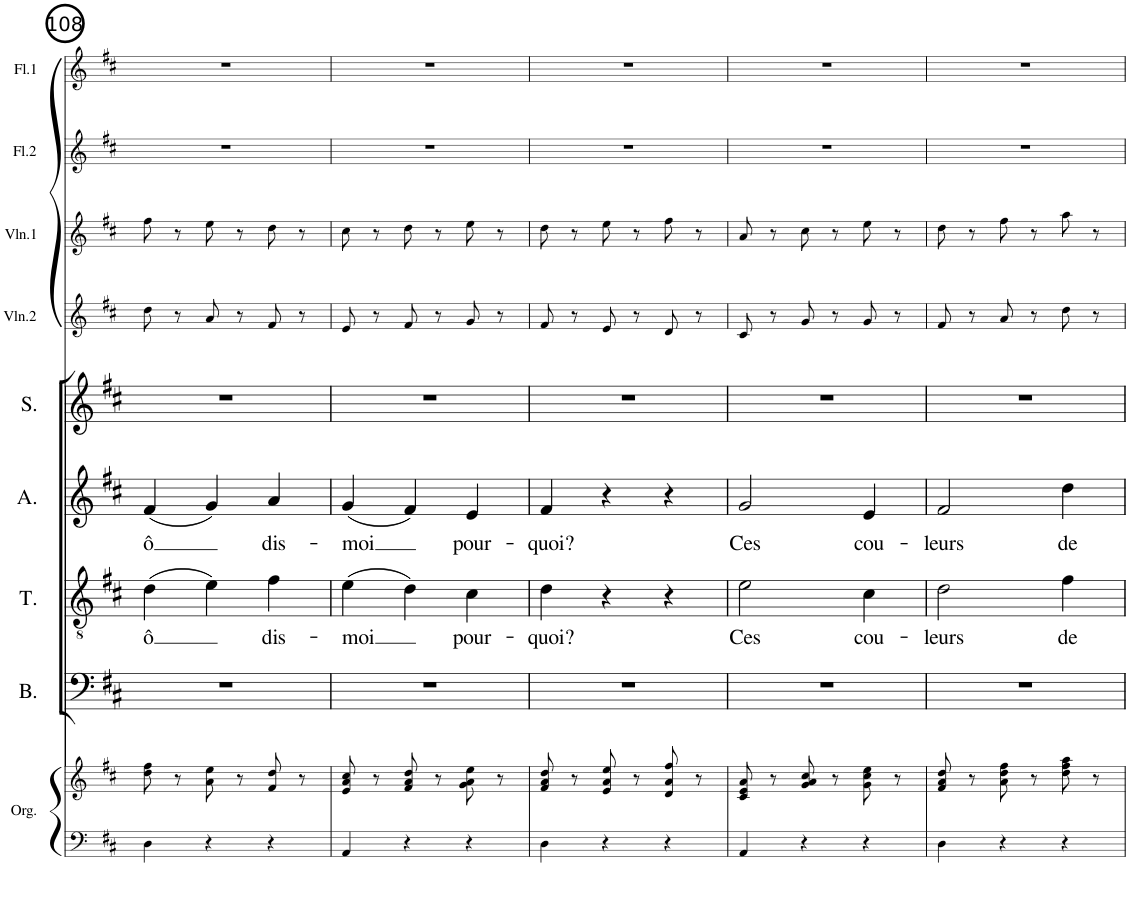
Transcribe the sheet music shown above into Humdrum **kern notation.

**kern	**kern	**kern	**kern	**text	**kern	**text	**kern	**kern	**kern	**kern	**kern
*part9	*part9	*part8	*part7	*part7	*part6	*part6	*part5	*part4	*part3	*part2	*part1
*staff10	*staff9	*staff8	*staff7	*staff7	*staff6	*staff6	*staff5	*staff4	*staff3	*staff2	*staff1
*I"Orgue	*	*I"Bass	*I"Ténor	*	*I"Alto	*	*I"Soprano	*I"Violon 2	*I"Violon 1	*I"Flûte 2	*I"Flûte 1
*I'Org.	*	*I'B.	*I'T.	*	*I'A.	*	*I'S.	*I'Vln.2	*I'Vln.1	*I'Fl.2	*I'Fl.1
!!LO:PB:g=z
*clefF4	*clefG2	*clefF4	*clefGv2	*	*clefG2	*	*clefG2	*clefG2	*clefG2	*clefG2	*clefG2
*k[f#c#]	*k[f#c#]	*k[f#c#]	*k[f#c#]	*	*k[f#c#]	*	*k[f#c#]	*k[f#c#]	*k[f#c#]	*k[f#c#]	*k[f#c#]
*M3/4	*M3/4	*M3/4	*M3/4	*	*M3/4	*	*M3/4	*M3/4	*M3/4	*M3/4	*M3/4
=108	=108	=108	=108	=108	=108	=108	=108	=108	=108	=108	=108
!	!	!	!	!LO:LY:b	!	!LO:LY:b	!	!	!	!	!
4D\	8dd\ 8ff#\	2.r	(4d\	ô	(4f#/	ô	2.r	8dd\	8ff#\	2.r	2.r
.	8r	.	.	.	.	.	.	8r	8r	.	.
4r	8a\ 8ee\	.	4e\)	.	4g/)	.	.	8a/	8ee\	.	.
.	8r	.	.	.	.	.	.	8r	8r	.	.
!	!	!	!	!LO:LY:b	!	!LO:LY:b	!	!	!	!	!
4r	8f#/ 8dd/	.	4f#\	dis-	4a/	dis-	.	8f#/	8dd\	.	.
.	8r	.	.	.	.	.	.	8r	8r	.	.
=109	=109	=109	=109	=109	=109	=109	=109	=109	=109	=109	=109
!	!	!	!	!LO:LY:b	!	!LO:LY:b	!	!	!	!	!
4AA/	8e/ 8a/ 8cc#/	2.r	(4e\	-moi	(4g/	-moi	2.r	8e/	8cc#\	2.r	2.r
.	8r	.	.	.	.	.	.	8r	8r	.	.
4r	8f#/ 8a/ 8dd/	.	4d\)	.	4f#/)	.	.	8f#/	8dd\	.	.
.	8r	.	.	.	.	.	.	8r	8r	.	.
!	!	!	!	!LO:LY:b	!	!LO:LY:b	!	!	!	!	!
4r	8g\ 8a\ 8ee\	.	4c#\	pour-	4e/	pour-	.	8g/	8ee\	.	.
.	8r	.	.	.	.	.	.	8r	8r	.	.
=110	=110	=110	=110	=110	=110	=110	=110	=110	=110	=110	=110
!	!	!	!	!LO:LY:b	!	!LO:LY:b	!	!	!	!	!
4D\	8f#/ 8a/ 8dd/	2.r	4d\	-quoi?	4f#/	-quoi?	2.r	8f#/	8dd\	2.r	2.r
.	8r	.	.	.	.	.	.	8r	8r	.	.
4r	8e/ 8a/ 8ee/	.	4r	.	4r	.	.	8e/	8ee\	.	.
.	8r	.	.	.	.	.	.	8r	8r	.	.
4r	8d/ 8a/ 8ff#/	.	4r	.	4r	.	.	8d/	8ff#\	.	.
.	8r	.	.	.	.	.	.	8r	8r	.	.
=111	=111	=111	=111	=111	=111	=111	=111	=111	=111	=111	=111
!	!	!	!	!LO:LY:b	!	!LO:LY:b	!	!	!	!	!
4AA/	8c#/ 8e/ 8a/	2.r	2e\	Ces	2g/	Ces	2.r	8c#/	8a/	2.r	2.r
.	8r	.	.	.	.	.	.	8r	8r	.	.
4r	8g/ 8a/ 8cc#/	.	.	.	.	.	.	8g/	8cc#\	.	.
.	8r	.	.	.	.	.	.	8r	8r	.	.
!	!	!	!	!LO:LY:b	!	!LO:LY:b	!	!	!	!	!
4r	8g\ 8cc#\ 8ee\	.	4c#\	cou-	4e/	cou-	.	8g/	8ee\	.	.
.	8r	.	.	.	.	.	.	8r	8r	.	.
=112	=112	=112	=112	=112	=112	=112	=112	=112	=112	=112	=112
!	!	!	!	!LO:LY:b	!	!LO:LY:b	!	!	!	!	!
4D\	8f#/ 8a/ 8dd/	2.r	2d\	-leurs	2f#/	-leurs	2.r	8f#/	8dd\	2.r	2.r
.	8r	.	.	.	.	.	.	8r	8r	.	.
4r	8a\ 8dd\ 8ff#\	.	.	.	.	.	.	8a/	8ff#\	.	.
.	8r	.	.	.	.	.	.	8r	8r	.	.
!	!	!	!	!LO:LY:b	!	!LO:LY:b	!	!	!	!	!
4r	8dd\ 8ff#\ 8aa\	.	4f#\	de	4dd\	de	.	8dd\	8aa\	.	.
.	8r	.	.	.	.	.	.	8r	8r	.	.
=	=	=	=	=	=	=	=	=	=	=	=
*-	*-	*-	*-	*-	*-	*-	*-	*-	*-	*-	*-
